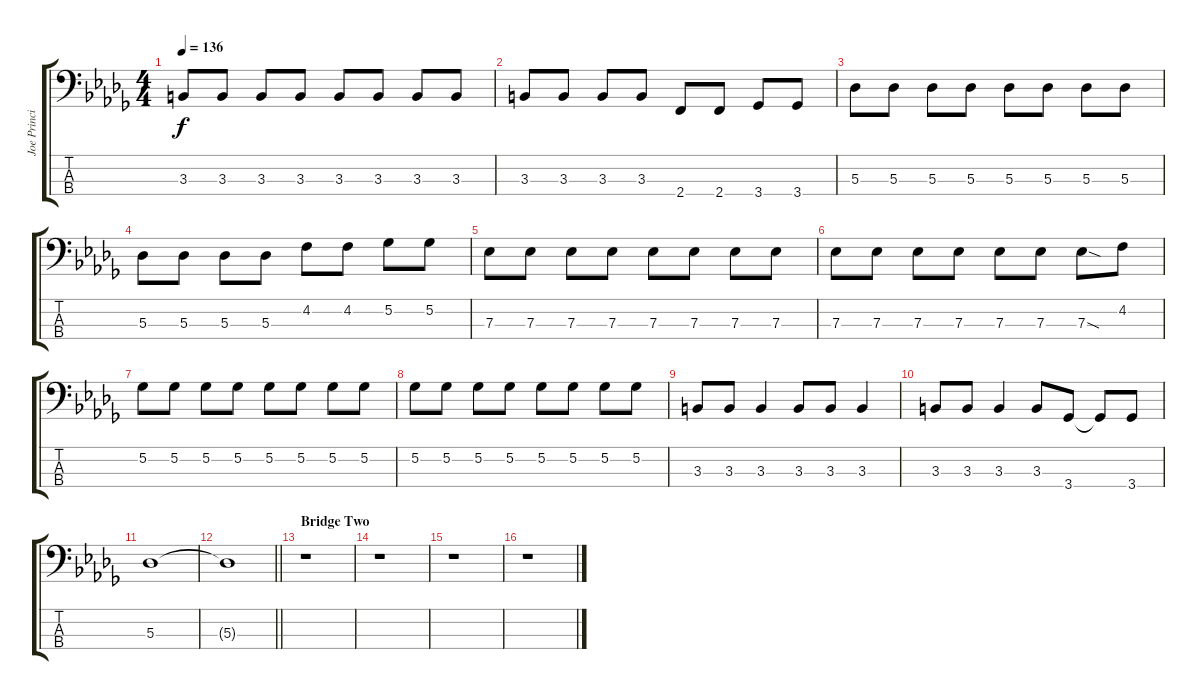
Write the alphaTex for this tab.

\track ("Joe Principe - Bass" "Joe Princi") {instrument electricbassfinger}
\staff {score tabs}
\tuning (Gb2 Db2 Ab1 Eb1) {hide}
\ts (4 4)
\tempo 136
\clef f4
\ks db
3.3.8{dy f} 3.3.8 3.3.8 3.3.8 3.3.8 3.3.8 3.3.8 3.3.8 |
3.3.8 3.3.8 3.3.8 3.3.8 2.4.8 2.4.8 3.4.8 3.4.8 |
5.3.8 5.3.8 5.3.8 5.3.8 5.3.8 5.3.8 5.3.8 5.3.8 |
5.3.8 5.3.8 5.3.8 5.3.8 4.2.8 4.2.8 5.2.8 5.2.8 |
7.3.8 7.3.8 7.3.8 7.3.8 7.3.8 7.3.8 7.3.8 7.3.8 |
7.3.8 7.3.8 7.3.8 7.3.8 7.3.8 7.3.8 7.3{sod}.8 4.2.8 |
5.2.8 5.2.8 5.2.8 5.2.8 5.2.8 5.2.8 5.2.8 5.2.8 |
5.2.8 5.2.8 5.2.8 5.2.8 5.2.8 5.2.8 5.2.8 5.2.8 |
3.3.8 3.3.8 3.3.4 3.3.8 3.3.8 3.3.4 |
3.3.8 3.3.8 3.3.4 3.3.8 3.4.8 3.4{t}.8 3.4.8 |
5.3.1 |
\barLineRight lightlight
5.3{t}.1 |
\section ("" "Bridge Two")
r.1 |
r.1 |
r.1 |
r.1
